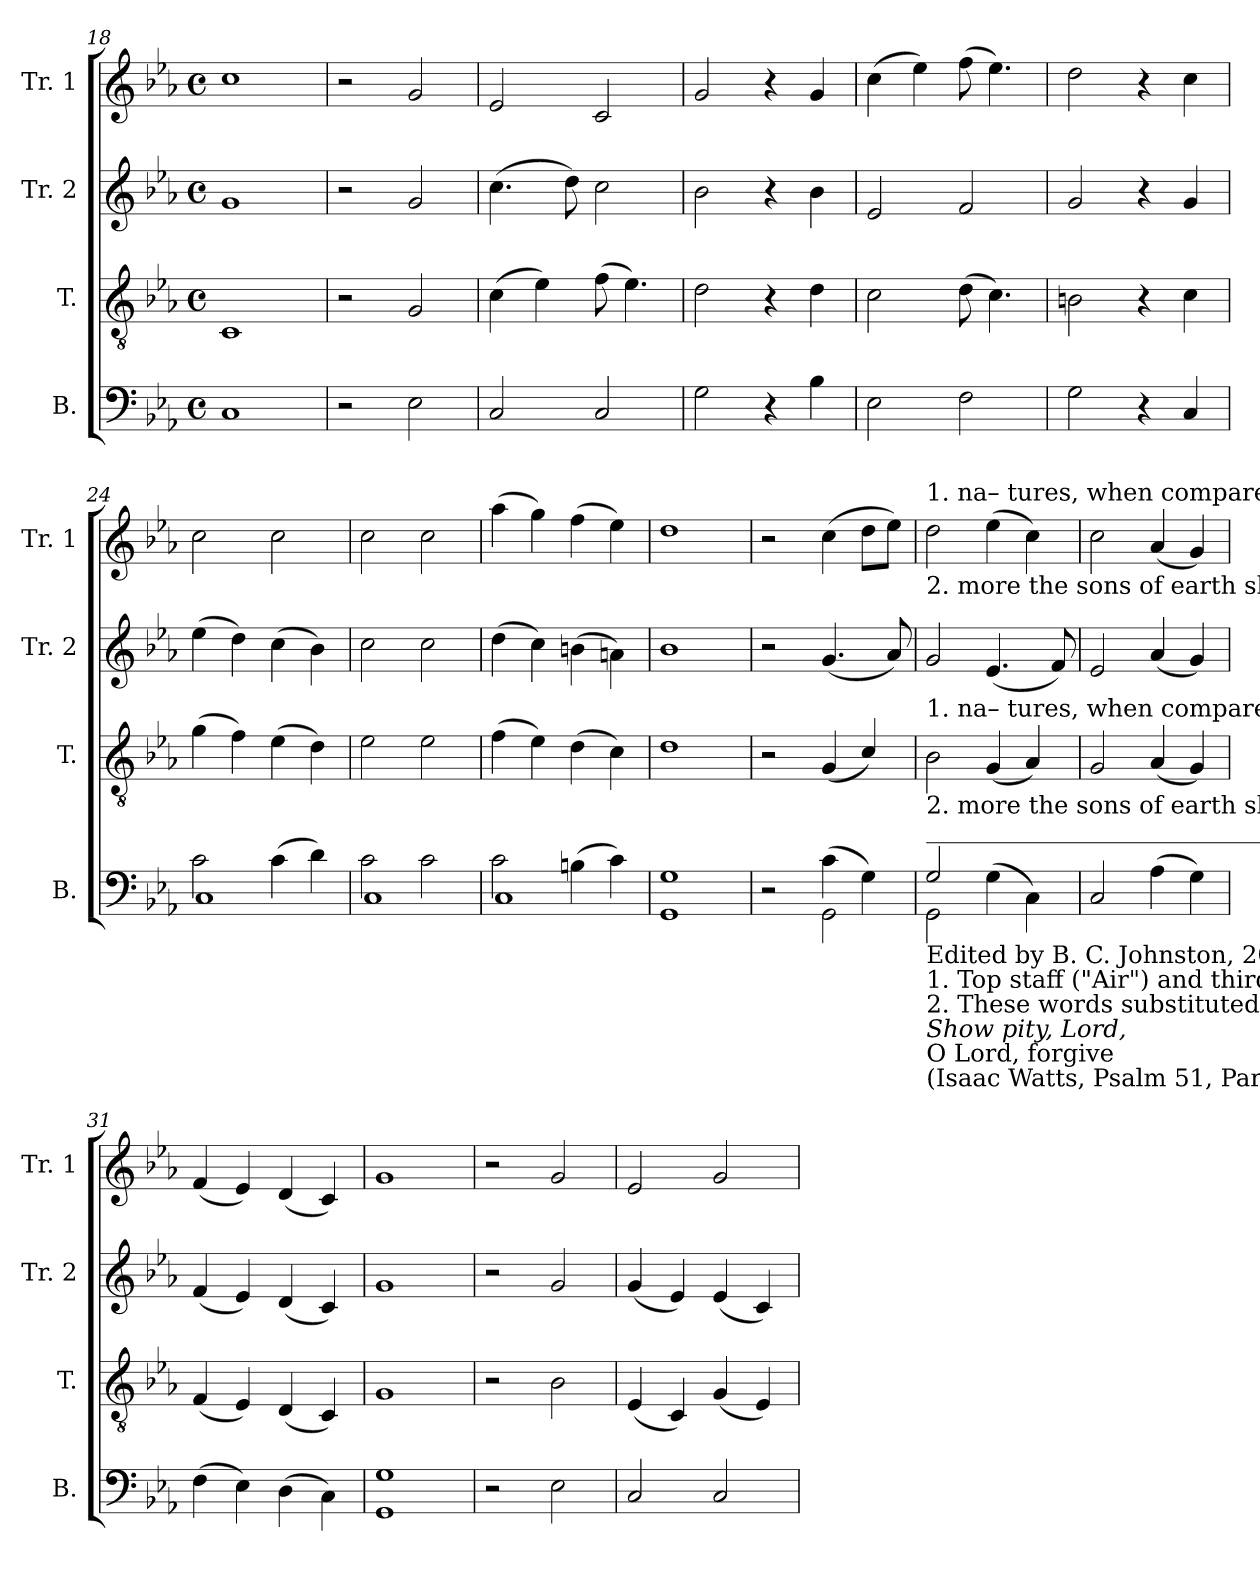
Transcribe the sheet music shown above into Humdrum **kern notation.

**kern	**kern	**kern	**kern
*part4	*part3	*part2	*part1
*staff4	*staff3	*staff2	*staff1
*I"B.	*I"T.	*I"Tr. 2	*I"Tr. 1
*I'B.	*I'T.	*I'Tr. 2	*I'Tr. 1
*clefF4	*clefGv2	*clefG2	*clefG2
*k[b-e-a-]	*k[b-e-a-]	*k[b-e-a-]	*k[b-e-a-]
*M4/4	*M4/4	*M4/4	*M4/4
*met(c)	*met(c)	*met(c)	*met(c)
=18	=18	=18	=18
1C	1C	1g	1cc
=19	=19	=19	=19
2r	2r	2r	2r
2E-\	2G/	2g/	2g/
=20	=20	=20	=20
2C/	(4c\	(4.cc\	2e-/
.	4e-\)	.	.
.	.	8dd\)	.
2C/	(8f\	2cc\	2c/
.	4.e-\)	.	.
=21	=21	=21	=21
2G\	2d\	2b-\	2g/
4r	4r	4r	4r
4B-\	4d\	4b-\	4g/
=22	=22	=22	=22
2E-\	2c\	2e-/	(4cc\
.	.	.	4ee-\)
2F\	(8d\	2f/	(8ff\
.	4.c\)	.	4.ee-\)
=23	=23	=23	=23
2G\	2Bn\	2g/	2dd\
4r	4r	4r	4r
4C/	4c\	4g/	4cc\
=24	=24	=24	=24
*^	*	*	*
2c\	1C	(4g\	(4ee-\	2cc\
.	.	4f\)	4dd\)	.
(>4c\	.	(4e-\	(4cc\	2cc\
4d\)	.	4d\)	4b-\)	.
=25	=25	=25	=25	=25
2c\	1C	2e-\	2cc\	2cc\
2c\	.	2e-\	2cc\	2cc\
=26	=26	=26	=26	=26
2c\	1C	(4f\	(4dd\	(4aa-\
.	.	4e-\)	4cc\)	4gg\)
(>4Bn\	.	(4d\	(4bn\	(4ff\
4c\)	.	4c\)	4an\)	4ee-\)
=27	=27	=27	=27	=27
1G	1GG	1d	1b-	1dd
=28	=28	=28	=28	=28
2r	2ryy	2r	2r	2r
(>4c\	2GG\	(4G/	(4.g/	(4cc\
4G\)	.	4c/)	.	8dd\L
.	.	.	8a-/)	8ee-\J)
=29	=29	=29	=29	=29
!	!	!	!	!LO:TX:a:t=1.  na– tures,  when compared  with his     Are,  nei –  ther   ho  –  ly,      just,    nor      wise.       Their   na–tures,  when com –pared  with
!	!	!	!	!LO:TX:b:t=2.  more  the   sons of earth  shall  dare     With  an      e  –   ter  –   nal   God    com –  pare.       No      more  the   sons  of      earth  shall
!	!	!LO:TX:a:t=1.  na– tures,  when compared  with his     Are,  nei –  ther   ho  –  ly,      just,    nor      wise.       Their   na–tures,  when com –pared  with	!	!
!	!	!LO:TX:b:t=2.  more  the   sons of earth  shall  dare     With  an      e  –   ter  –   nal   God    com –  pare.       No      more  the   sons  of      earth  shall	!	!
!LO:TX:a:t=_______________________________________________________	!	!	!	!
!LO:TX:b:t=Edited by B. C. Johnston, 2018	!	!	!	!
!LO:TX:b:t=1. Top staff ("Air") and third staff exchanged.	!	!	!	!
!LO:TX:b:t=2. These words substituted for original words,	!	!	!	!
!LO:TX:b:i:t=Show pity, Lord,	!	!	!	!
!LO:TX:b:t=O Lord, forgive	!	!	!	!
!LO:TX:b:t=(Isaac Watts, Psalm 51, Part 1)	!	!	!	!
2G/	2GG\	2B-\	2g/	2dd\
(>4G\	2ryy	(4G/	(4.e-/	(4ee-\
4C\)	.	4A-/)	.	4cc\)
.	.	.	8f/)	.
*v	*v	*	*	*
=30	=30	=30	=30
2C/	2G/	2e-/	2cc\
(4A-\	(4A-/	(4a-/	(4a-/
4G\)	4G/)	4g/)	4g/)
=31	=31	=31	=31
(4F\	(4F/	(4f/	(4f/
4E-\)	4E-/)	4e-/)	4e-/)
(4D\	(4D/	(4d/	(4d/
4C\)	4C/)	4c/)	4c/)
=32	=32	=32	=32
1GG 1G	1G	1g	1g
=33	=33	=33	=33
2r	2r	2r	2r
2E-\	2B-\	2g/	2g/
=34	=34	=34	=34
2C/	(4E-/	(4g/	2e-/
.	4C/)	4e-/)	.
2C/	(4G/	(4e-/	2g/
.	4E-/)	4c/)	.
=	=	=	=
*-	*-	*-	*-
